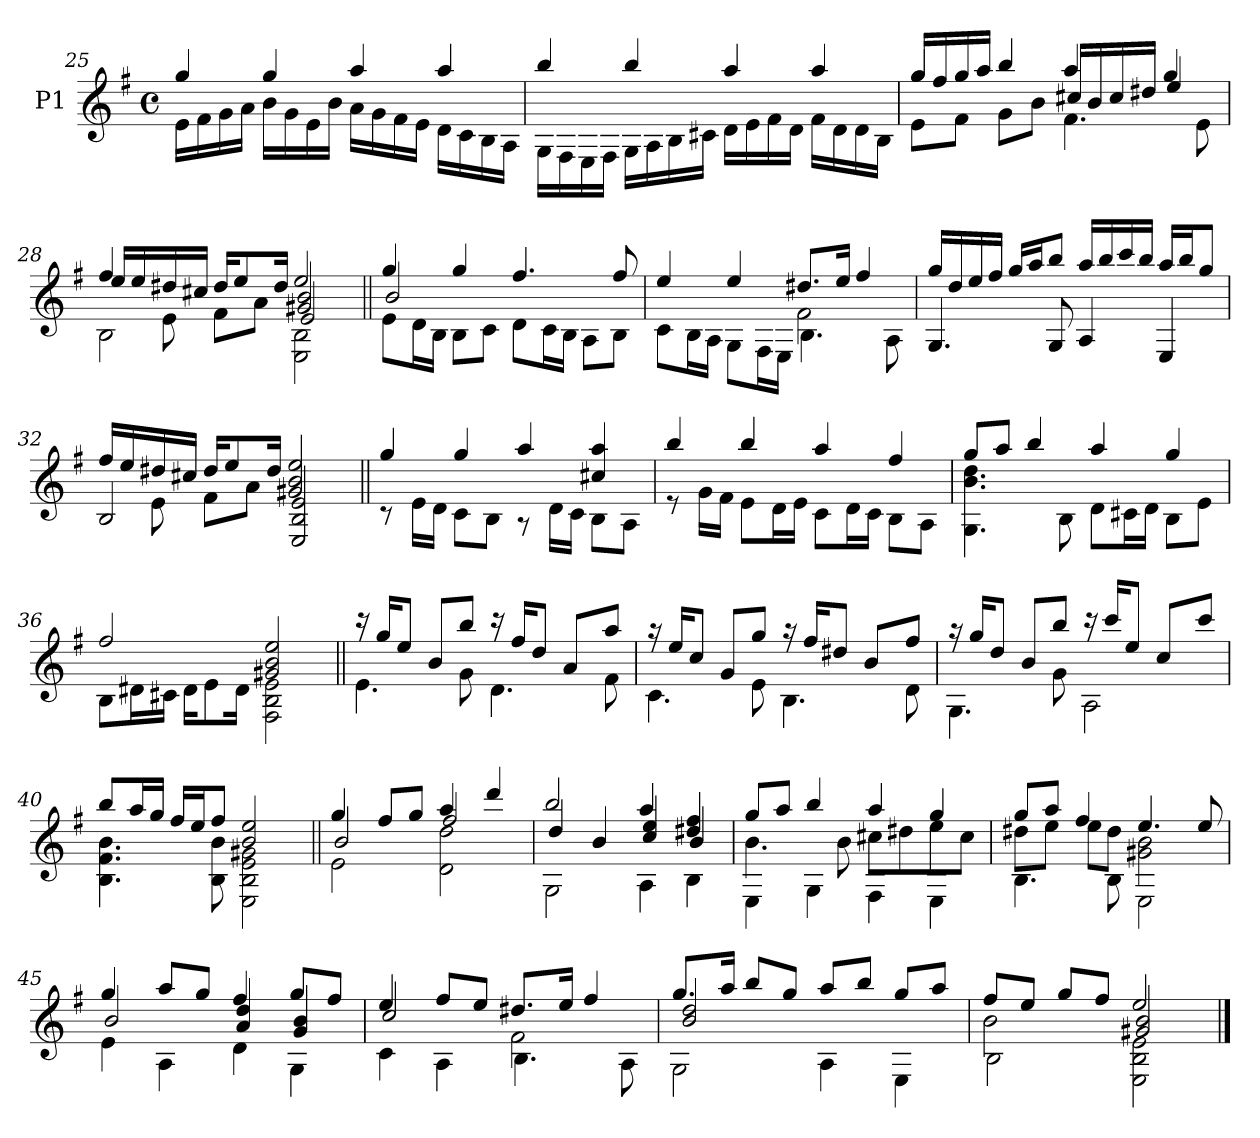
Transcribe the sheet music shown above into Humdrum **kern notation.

**kern
*part1
*staff1
*I"P1
*clefG2
*ITrd7c12
*k[f#]
*e:
*M4/4
*met(c)
=25
*^
4gi/	16Ei\LL
.	16F#i\
.	16Gi\
.	16Ai\JJ
4gi/	16Bi\LL
.	16Gi\
.	16Ei\
.	16Bi\JJ
4ai/	16Ai\LL
.	16Gi\
.	16F#i\
.	16Ei\JJ
4ai/	16Di\LL
.	16Ci\
.	16BBi\
.	16AAi\JJ
!!LO:LB:g=z	!!
=26	=26
4bi/	16GGi\LL
.	16FF#i\
.	16EEi\
.	16FF#i\JJ
4bi/	16GGi\LL
.	16AAi\
.	16BBi\
.	16C#Xi\JJ
4ai/	16Di\LL
.	16Ei\
.	16F#i\
.	16Di\JJ
4ai/	16F#i\LL
.	16Di\
.	16Di\
.	16BBi\JJ
=27	=27
*	*^
16gi/LL	4gi/	8Ei\L
16f#i/	.	.
16gi/	.	8F#i\J
16ai/JJ	.	.
4bi/	8Gi\L	8ryy
.	8Bi\J	8ryy
4ai/	16c#Xi/LL	4.F#i\
.	16Bi/	.
.	16c#i/	.
.	16d#Xi/JJ	.
4gi/	4ei/	.
.	.	8Ei\
=28	=28	=28
*	*	*^
4f#i/	16ei/LL	8ryy	2BBi\
.	16ei/	.	.
.	16d#Xi/	8Ei\	.
.	16c#Xi/JJ	.	.
16d#i/KL	4ryy	8F#i\L	.
8ei/	.	.	.
.	.	8Ai\J	.
16d#i/Jk	.	.	.
2ei/	2G#Xi/ 2Bi	2Ei/	2EEi\ 2BBi
*	*	*v	*v
=29||	=29||	=29||
4gi/	2Bi/	8Ei\L
.	.	16Di\L
.	.	16BBi\JJ
4gi/	.	8BBi\L
.	.	8Ci\J
4.f#i/	2ryy	8Di\L
.	.	16Ci\L
.	.	16BBi\JJ
.	.	8AAi\L
8f#i/	.	8BBi\J
!!LO:LB:g=z	!!	!!
=30	=30	=30
4ei/	8Ci\L	2ryy
.	16BBi\L	.
.	16AAi\JJ	.
4ei/	8GGi\L	.
.	16FF#i\L	.
.	16EEi\JJ	.
8.d#Xi/L	2F#i\	4.BBi\
16ei/Jk	.	.
4f#i/	.	.
.	.	8AAi\
*	*v	*v
=31	=31
16gi/LL	4.GGi/
16di/	.
16ei/	.
16f#i/JJ	.
16gi/LL	.
16ai/J	.
8bi/J	8GGi/
16ai/LL	4AAi/
16bi/	.
16cci/	.
16bi/JJ	.
16ai/LL	4EEi/
16bi/J	.
8gi/J	.
=32	=32
*	*^
16f#i/LL	8ryy	2BBi/
16ei/	.	.
16d#Xi/	8Ei\	.
16c#Xi/JJ	.	.
16d#i/KL	8F#i\L	.
8ei/	.	.
.	8Ai\J	.
16d#i/Jk	.	.
2G#Xi/ 2Bi 2ei	2ryy	2EEi/ 2BBi 2Ei
*	*v	*v
=33||	=33||
4gi/	8r
.	16Ei\LL
.	16Di\JJ
4gi/	8Ci\L
.	8BBi\J
4ai/	8r
.	16Di\LL
.	16Ci\JJ
4c#Xi/ 4ai	8BBi\L
.	8AAi\J
!!LO:LB:g=z	!!
=34	=34
4bi/	8r
.	16Gi\LL
.	16F#i\JJ
4bi/	8Ei\L
.	16Di\L
.	16Ei\JJ
4ai/	8Ci\L
.	16Di\L
.	16Ci\JJ
4f#i/	8BBi\L
.	8AAi\J
=35	=35
8gi/L	4.GGi\ 4.Bi 4.di
8ai/J	.
4bi/	.
.	8BBi\
4ai/	8Di\L
.	16C#Xi\L
.	16Di\JJ
4gi/	8BBi\L
.	8Ei\J
=36	=36
2f#i/	8BBi\L
.	16D#Xi\L
.	16C#Xi\JJ
.	16D#i\KL
.	8Ei\
.	16D#i\Jk
2G#Xi/ 2Bi 2ei	2FF#i\ 2BBi 2Ei
=37||	=37||
*	*^
16r	4.Ei\	16ryy
16gi/KL	.	2.ryy
8ei/J	.	.
8Bi/L	.	.
8bi/J	8Gi\	.
16r	4.Di\	.
16f#i/KL	.	.
8di/J	.	.
8Ai/L	.	.
.	.	16ryy
8ai/J	8F#i\	8ryy
!!LO:LB:g=z	!!	!!
=38	=38	=38
16r	4.Ci\	16ryy
16ei/KL	.	2.ryy
8ci/J	.	.
8Gi/L	.	.
8gi/J	8Ei\	.
16r	4.BBi\	.
16f#i/KL	.	.
8d#Xi/J	.	.
8Bi/L	.	.
.	.	16ryy
8f#i/J	8Di\	8ryy
=39	=39	=39
16r	4.GGi\	16ryy
16gi/KL	.	2.ryy
8di/J	.	.
8Bi/L	.	.
8bi/J	8Gi\	.
16r	2AAi\	.
16cci/KL	.	.
8ei/J	.	.
8ci/L	.	.
.	.	16ryy
8cci/J	.	8ryy
*	*v	*v
=40	=40
8bi/L	4.BBi\ 4.F#i 4.Bi
16ai/L	.
16gi/JJ	.
16f#i/LL	.
16ei/J	.
8f#i/J	8BBi\ 8Bi
2Bi/ 2ei	2EEi\ 2BBi 2Ei 2G#Xi
=41||	=41||
*	*^
4gi/	2Bi/	2Ei\
8f#i/L	.	.
8gi/J	.	.
4ai/	2f#i/	2Di\ 2di
4ddi/	.	.
=42	=42	=42
2bi/	4di/	2GGi\
.	4Bi/	.
4ai/	4ci/ 4ei	4AAi\
4d#Xi/ 4f#i	4Bi/	4BBi\
!!LO:LB:g=z	!!	!!
=43	=43	=43
8gi/L	4.Bi\	4EEi\
8ai/J	.	.
4bi/	.	4GGi\
.	8Bi\	.
4ai/	8c#Xi\L	4FF#i\
.	8d#Xi\	.
4gi/	8ei\	4EEi\
.	8c#i\J	.
=44	=44	=44
8gi/L	8d#Xi\L	4.BBi\
8ai/J	8ei\J	.
4f#i/	8ei\L	.
.	8d#i\J	8BBi\
4.ei/	2G#Xi\ 2Bi	2EEi\
8ei/	.	.
=45	=45	=45
4gi/	2Bi/	4Ei\
8ai/L	.	4AAi\
8gi/J	.	.
4f#i/	4Ai/ 4di	4Di\
8gi/L	4Gi/ 4Bi	4GGi\
8f#i/J	.	.
=46	=46	=46
4ei/	2ci/	4Ci\
8f#i/L	.	4AAi\
8ei/J	.	.
8.d#Xi/L	2F#i\	4.BBi\
16ei/Jk	.	.
4f#i/	.	.
.	.	8AAi\
=47	=47	=47
8.gi/L	2Bi/ 2di	2GGi\
16ai/Jk	.	.
8bi/L	.	.
8gi/J	.	.
8ai/L	2ryy	4AAi\
8bi/J	.	.
8gi/L	.	4EEi\
8ai/J	.	.
=48	=48	=48
8f#i/L	2Bi\	2BBi\
8ei/J	.	.
8gi/L	.	.
8f#i/J	.	.
2ei/	2G#Xi/ 2Bi	2EEi\ 2BBi 2Ei
*v	*v	*v
==
*-
